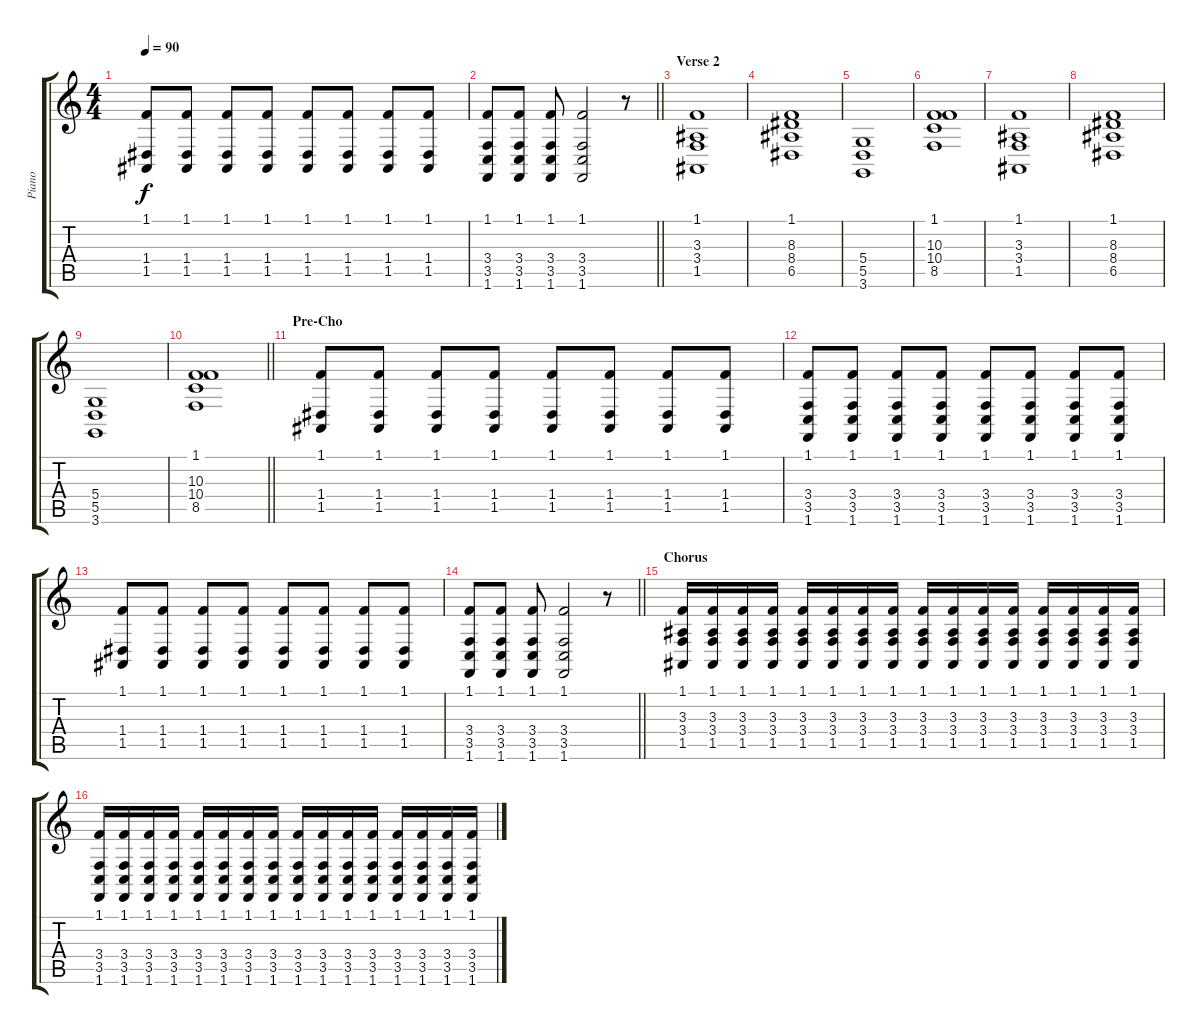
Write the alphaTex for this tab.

\track ("Piano" "Piano") {instrument acousticgrandpiano}
\staff {score tabs}
\tuning (E4 B3 G3 D3 A2 E2) {hide}
\ts (4 4)
\tempo 90
\clef g2
\ks c
(1.1 1.4 1.5).8{dy f} (1.1 1.4 1.5).8 (1.1 1.4 1.5).8 (1.1 1.4 1.5).8 (1.1 1.4 1.5).8 (1.1 1.4 1.5).8 (1.1 1.4 1.5).8 (1.1 1.4 1.5).8 |
\barLineRight lightlight
(1.1 3.4 3.5 1.6).8 (1.1 3.4 3.5 1.6).8 (1.1 3.4 3.5 1.6).8 (1.1 3.4 3.5 1.6).2 r.8 |
\section ("" "Verse 2")
(1.1 3.3 3.4 1.5).1 |
(1.1 8.3 8.4 6.5).1 |
(5.4 5.5 3.6).1 |
(1.1 10.3 10.4 8.5).1 |
(1.1 3.3 3.4 1.5).1 |
(1.1 8.3 8.4 6.5).1 |
(5.4 5.5 3.6).1 |
\barLineRight lightlight
(1.1 10.3 10.4 8.5).1 |
\section ("" "Pre-Cho")
(1.1 1.4 1.5).8 (1.1 1.4 1.5).8 (1.1 1.4 1.5).8 (1.1 1.4 1.5).8 (1.1 1.4 1.5).8 (1.1 1.4 1.5).8 (1.1 1.4 1.5).8 (1.1 1.4 1.5).8 |
(1.1 3.4 3.5 1.6).8 (1.1 3.4 3.5 1.6).8 (1.1 3.4 3.5 1.6).8 (1.1 3.4 3.5 1.6).8 (1.1 3.4 3.5 1.6).8 (1.1 3.4 3.5 1.6).8 (1.1 3.4 3.5 1.6).8 (1.1 3.4 3.5 1.6).8 |
(1.1 1.4 1.5).8 (1.1 1.4 1.5).8 (1.1 1.4 1.5).8 (1.1 1.4 1.5).8 (1.1 1.4 1.5).8 (1.1 1.4 1.5).8 (1.1 1.4 1.5).8 (1.1 1.4 1.5).8 |
\barLineRight lightlight
(1.1 3.4 3.5 1.6).8 (1.1 3.4 3.5 1.6).8 (1.1 3.4 3.5 1.6).8 (1.1 3.4 3.5 1.6).2 r.8 |
\section ("" "Chorus")
(1.1 3.3 3.4 1.5).16 (1.1 3.3 3.4 1.5).16 (1.1 3.3 3.4 1.5).16 (1.1 3.3 3.4 1.5).16 (1.1 3.3 3.4 1.5).16 (1.1 3.3 3.4 1.5).16 (1.1 3.3 3.4 1.5).16 (1.1 3.3 3.4 1.5).16 (1.1 3.3 3.4 1.5).16 (1.1 3.3 3.4 1.5).16 (1.1 3.3 3.4 1.5).16 (1.1 3.3 3.4 1.5).16 (1.1 3.3 3.4 1.5).16 (1.1 3.3 3.4 1.5).16 (1.1 3.3 3.4 1.5).16 (1.1 3.3 3.4 1.5).16 |
(1.1 3.4 3.5 1.6).16 (1.1 3.4 3.5 1.6).16 (1.1 3.4 3.5 1.6).16 (1.1 3.4 3.5 1.6).16 (1.1 3.4 3.5 1.6).16 (1.1 3.4 3.5 1.6).16 (1.1 3.4 3.5 1.6).16 (1.1 3.4 3.5 1.6).16 (1.1 3.4 3.5 1.6).16 (1.1 3.4 3.5 1.6).16 (1.1 3.4 3.5 1.6).16 (1.1 3.4 3.5 1.6).16 (1.1 3.4 3.5 1.6).16 (1.1 3.4 3.5 1.6).16 (1.1 3.4 3.5 1.6).16 (1.1 3.4 3.5 1.6).16
